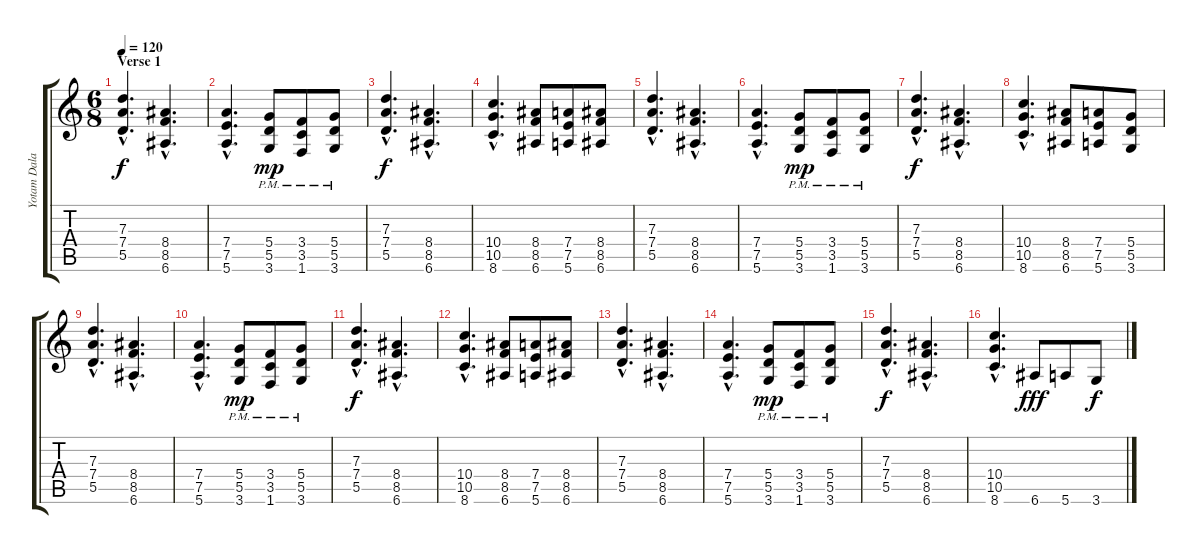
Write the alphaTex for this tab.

\track ("Yotam Dalal" "Yotam Dala") {instrument distortionguitar}
\staff {score tabs}
\tuning (E4 B3 G3 D3 A2 E2) {hide}
\ts (6 8)
\section ("" "Verse 1")
\tempo 120
\clef g2
\ks c
(7.3{hac} 7.4{hac} 5.5{hac}).4{d dy f} (8.4{hac} 8.5{hac} 6.6{hac}).4{d} |
(7.4{hac} 7.5{hac} 5.6{hac}).4{d} (5.4{pm} 5.5{pm} 3.6{pm}).8{dy mp} (3.4{pm} 3.5{pm} 1.6{pm}).8 (5.4{pm} 5.5{pm} 3.6{pm}).8 |
(7.3{hac} 7.4{hac} 5.5{hac}).4{d dy f} (8.4{hac} 8.5{hac} 6.6{hac}).4{d} |
(10.4{hac} 10.5{hac} 8.6{hac}).4{d} (8.4 8.5 6.6).8 (7.4 7.5 5.6).8 (8.4 8.5 6.6).8 |
(7.3{hac} 7.4{hac} 5.5{hac}).4{d} (8.4{hac} 8.5{hac} 6.6{hac}).4{d} |
(7.4{hac} 7.5{hac} 5.6{hac}).4{d} (5.4{pm} 5.5{pm} 3.6{pm}).8{dy mp} (3.4{pm} 3.5{pm} 1.6{pm}).8 (5.4{pm} 5.5{pm} 3.6{pm}).8 |
(7.3{hac} 7.4{hac} 5.5{hac}).4{d dy f} (8.4{hac} 8.5{hac} 6.6{hac}).4{d} |
(10.4{hac} 10.5{hac} 8.6{hac}).4{d} (8.4 8.5 6.6).8 (7.4 7.5 5.6).8 (5.4 5.5 3.6).8 |
(7.3{hac} 7.4{hac} 5.5{hac}).4{d} (8.4{hac} 8.5{hac} 6.6{hac}).4{d} |
(7.4{hac} 7.5{hac} 5.6{hac}).4{d} (5.4{pm} 5.5{pm} 3.6{pm}).8{dy mp} (3.4{pm} 3.5{pm} 1.6{pm}).8 (5.4{pm} 5.5{pm} 3.6{pm}).8 |
(7.3{hac} 7.4{hac} 5.5{hac}).4{d dy f} (8.4{hac} 8.5{hac} 6.6{hac}).4{d} |
(10.4{hac} 10.5{hac} 8.6{hac}).4{d} (8.4 8.5 6.6).8 (7.4 7.5 5.6).8 (8.4 8.5 6.6).8 |
(7.3{hac} 7.4{hac} 5.5{hac}).4{d} (8.4{hac} 8.5{hac} 6.6{hac}).4{d} |
(7.4{hac} 7.5{hac} 5.6{hac}).4{d} (5.4{pm} 5.5{pm} 3.6{pm}).8{dy mp} (3.4{pm} 3.5{pm} 1.6{pm}).8 (5.4{pm} 5.5{pm} 3.6{pm}).8 |
(7.3{hac} 7.4{hac} 5.5{hac}).4{d dy f} (8.4{hac} 8.5{hac} 6.6{hac}).4{d} |
(10.4{hac} 10.5{hac} 8.6{hac}).4{d} 6.6.8{dy fff} 5.6.8 3.6.8{dy f}
